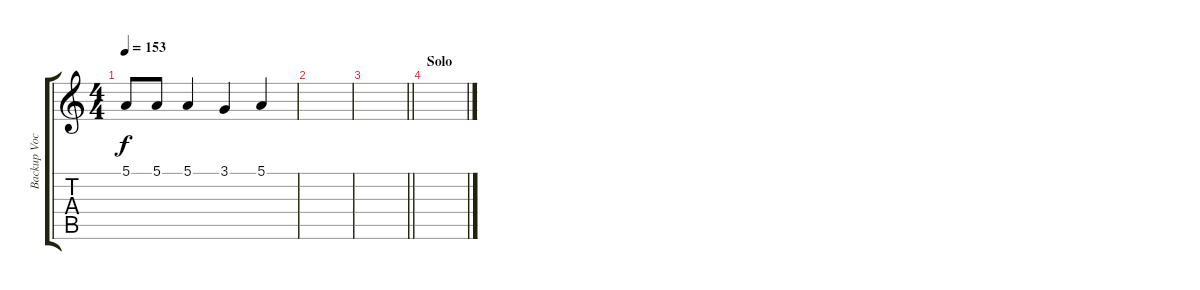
\track ("Backup Vocals" "Backup Voc") {instrument drawbarorgan}
\staff {score tabs}
\tuning (E4 B3 G3 D3 A2 E2) {hide}
\ts (4 4)
\tempo 153
\clef g2
\ks c
5.1.8{dy f} 5.1.8 5.1.4 3.1.4 5.1.4 |
|
\barLineRight lightlight
|
\section ("" "Solo")
